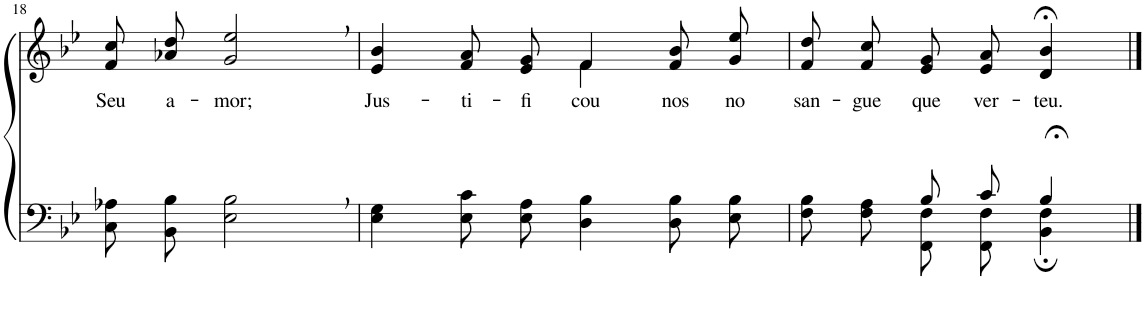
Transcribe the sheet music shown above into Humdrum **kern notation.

**kern	**kern	**text
*part2	*part1	*part1
*staff2	*staff1	*staff1
*I"Parte III e IV	*I"Parte I e II	*
!!LO:PB:g=z
*clefF4	*clefG2	*
*k[b-e-]	*k[b-e-]	*
*M4/4	*M4/4	*
=18	=18	=18
!	!	!LO:LY:b
8C\ 8A-X\L	8f/ 8cc/L	Seu
!	!	!LO:LY:b
8BB-\ 8B-\J	8a-X/ 8dd/J	a-
!	!	!LO:LY:b
2E-\, 2B-\,	2g/, 2ee-/,	-mor;
=19	=19	=19
!	!	!LO:LY:b
*	*^	*
4E-\ 4G\	4e-/ 4b-/	2ryy	Jus-
!	!	!	!LO:LY:b
8E-\ 8c\L	8f/ 8a/L	.	-ti-
!	!	!	!LO:LY:b
8E-\ 8A\J	8e-/ 8g/J	.	-fi-
!	!	!	!LO:LY:b
4D\ 4B-\	4f/	4f\	cou-
!	!	!	!LO:LY:b
8D\ 8B-\L	8f\ 8b-\L	4ryy	-nos
!	!	!	!LO:LY:b
8E-\ 8B-\J	8g\ 8ee-\J	.	no
*	*v	*v	*
=20	=20	=20
*^	*	*
!	!	!	!LO:LY:b
4ryy	8F\ 8B-\L	8f/ 8dd/L	san-
!	!	!	!LO:LY:b
.	8F\ 8A\J	8f/ 8cc/J	-gue
!	!	!	!LO:LY:b
8B-/L	8FF/ 8F/L	8e-/ 8g/L	que
!	!	!	!LO:LY:b
8c/J	8FF/ 8F/J	8e-/ 8a/J	ver-
!	!	!	!LO:LY:b
4B-;</	4BB-\; 4F\;	4d/;< 4b-/;<	-teu.
*v	*v	*	*
==	==	==
*-	*-	*-
